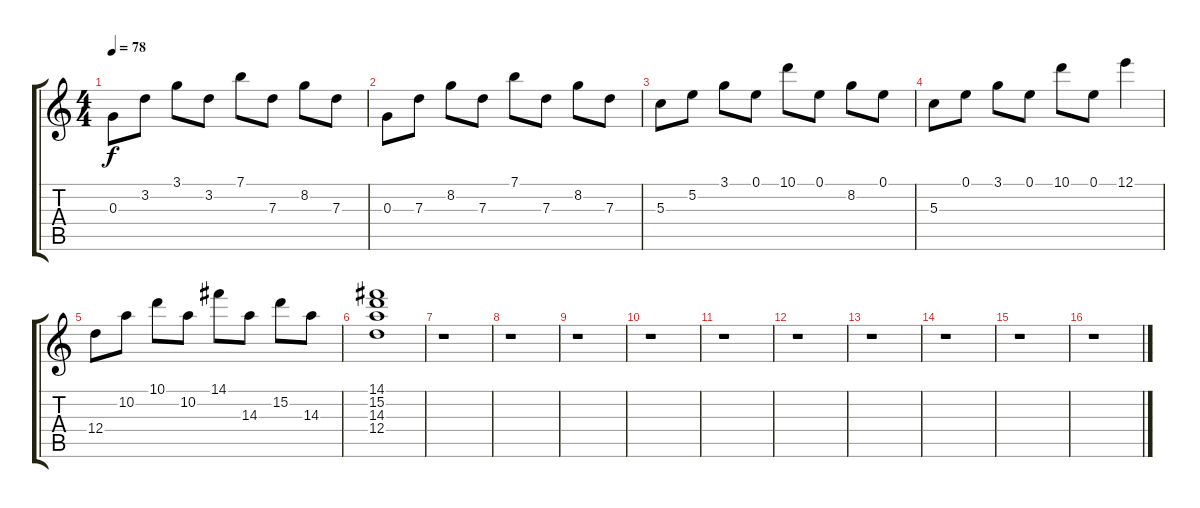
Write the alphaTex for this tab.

\track "" {instrument electricguitarclean}
\staff {score tabs}
\tuning (E4 B3 G3 D3 A2 E2) {hide}
\ts (4 4)
\tempo 78
\clef g2
\ks c
0.3.8{dy f} 3.2.8 3.1.8 3.2.8 7.1.8 7.3.8 8.2.8 7.3.8 |
0.3.8 7.3.8 8.2.8 7.3.8 7.1.8 7.3.8 8.2.8 7.3.8 |
5.3.8 5.2.8 3.1.8 0.1.8 10.1.8 0.1.8 8.2.8 0.1.8 |
5.3.8 0.1.8 3.1.8 0.1.8 10.1.8 0.1.8 12.1.4 |
12.4.8 10.2.8 10.1.8 10.2.8 14.1.8 14.3.8 15.2.8 14.3.8 |
(14.1 15.2 14.3 12.4).1 |
r.1 |
r.1 |
r.1 |
r.1 |
r.1 |
r.1 |
r.1 |
r.1 |
r.1 |
r.1
